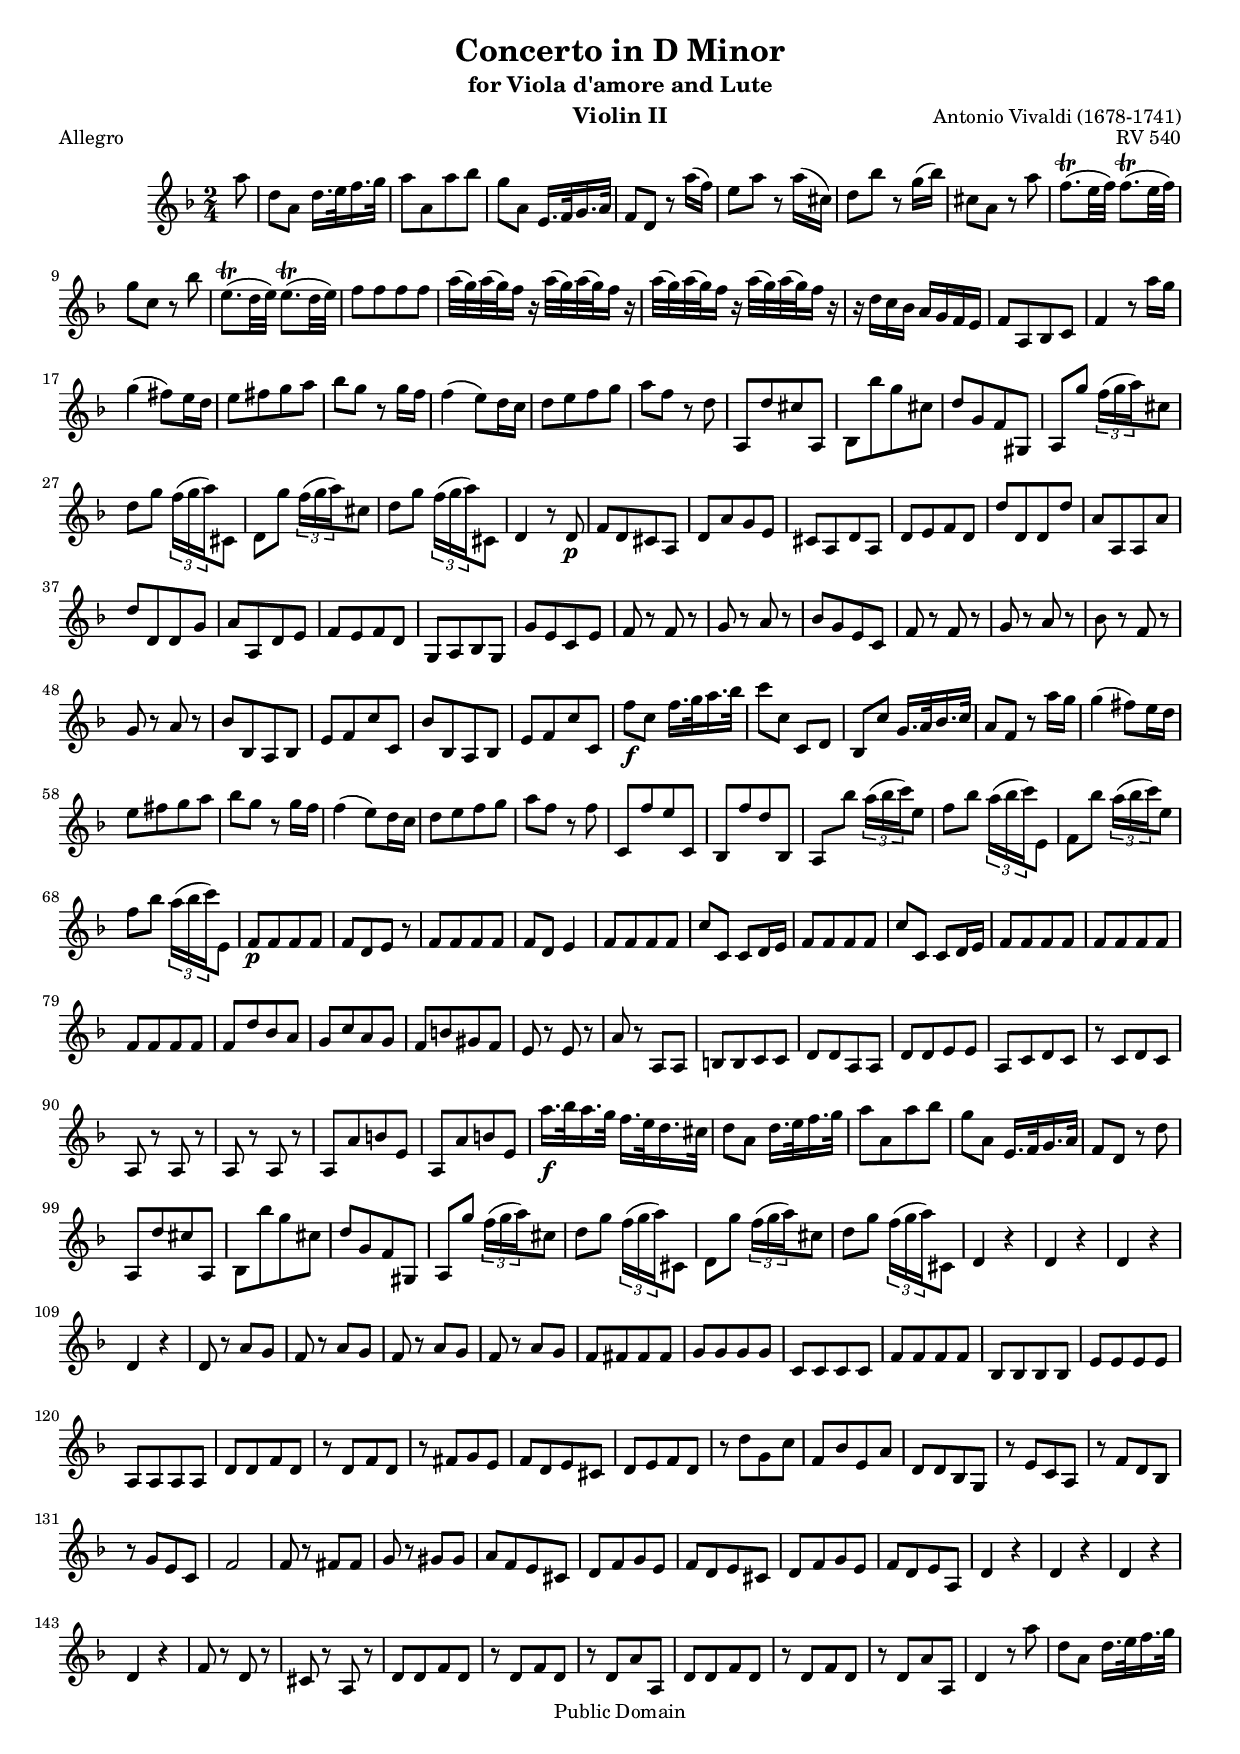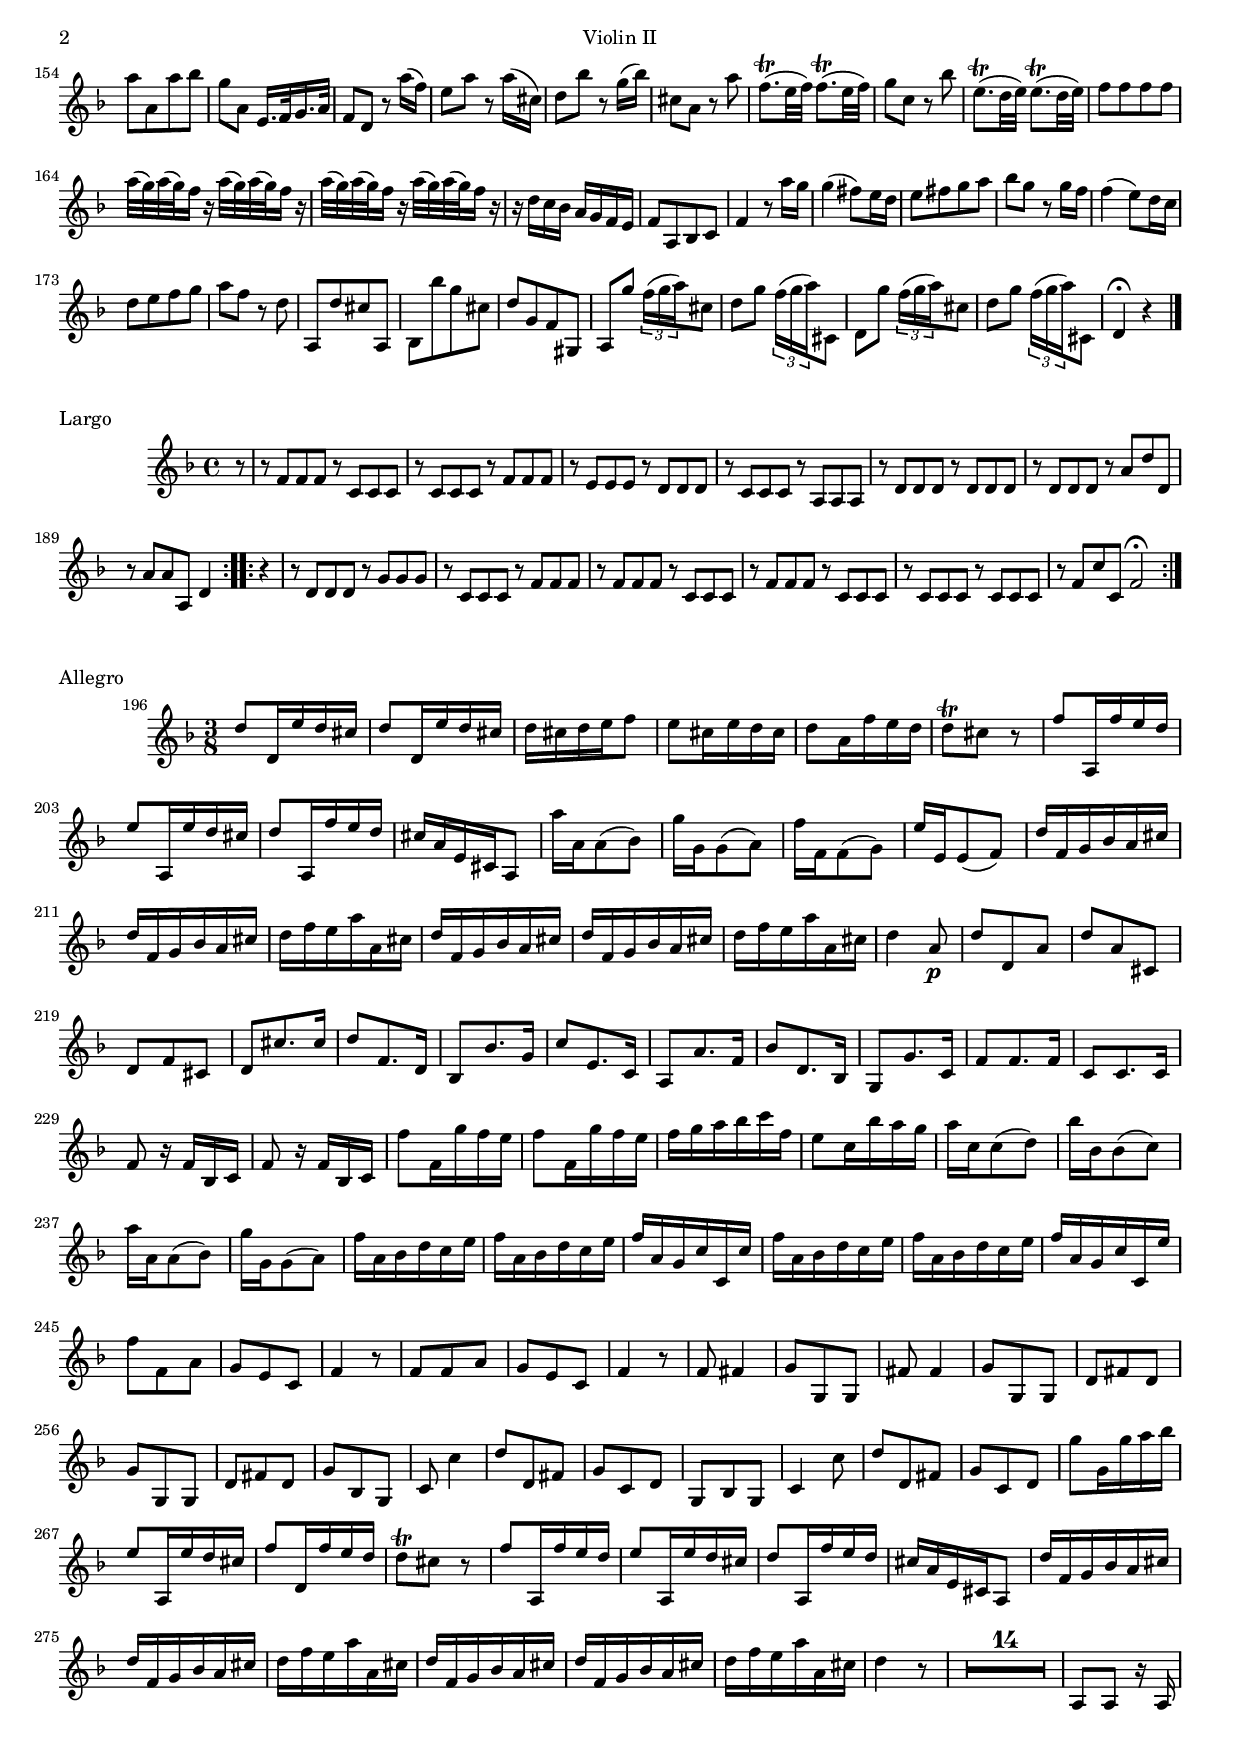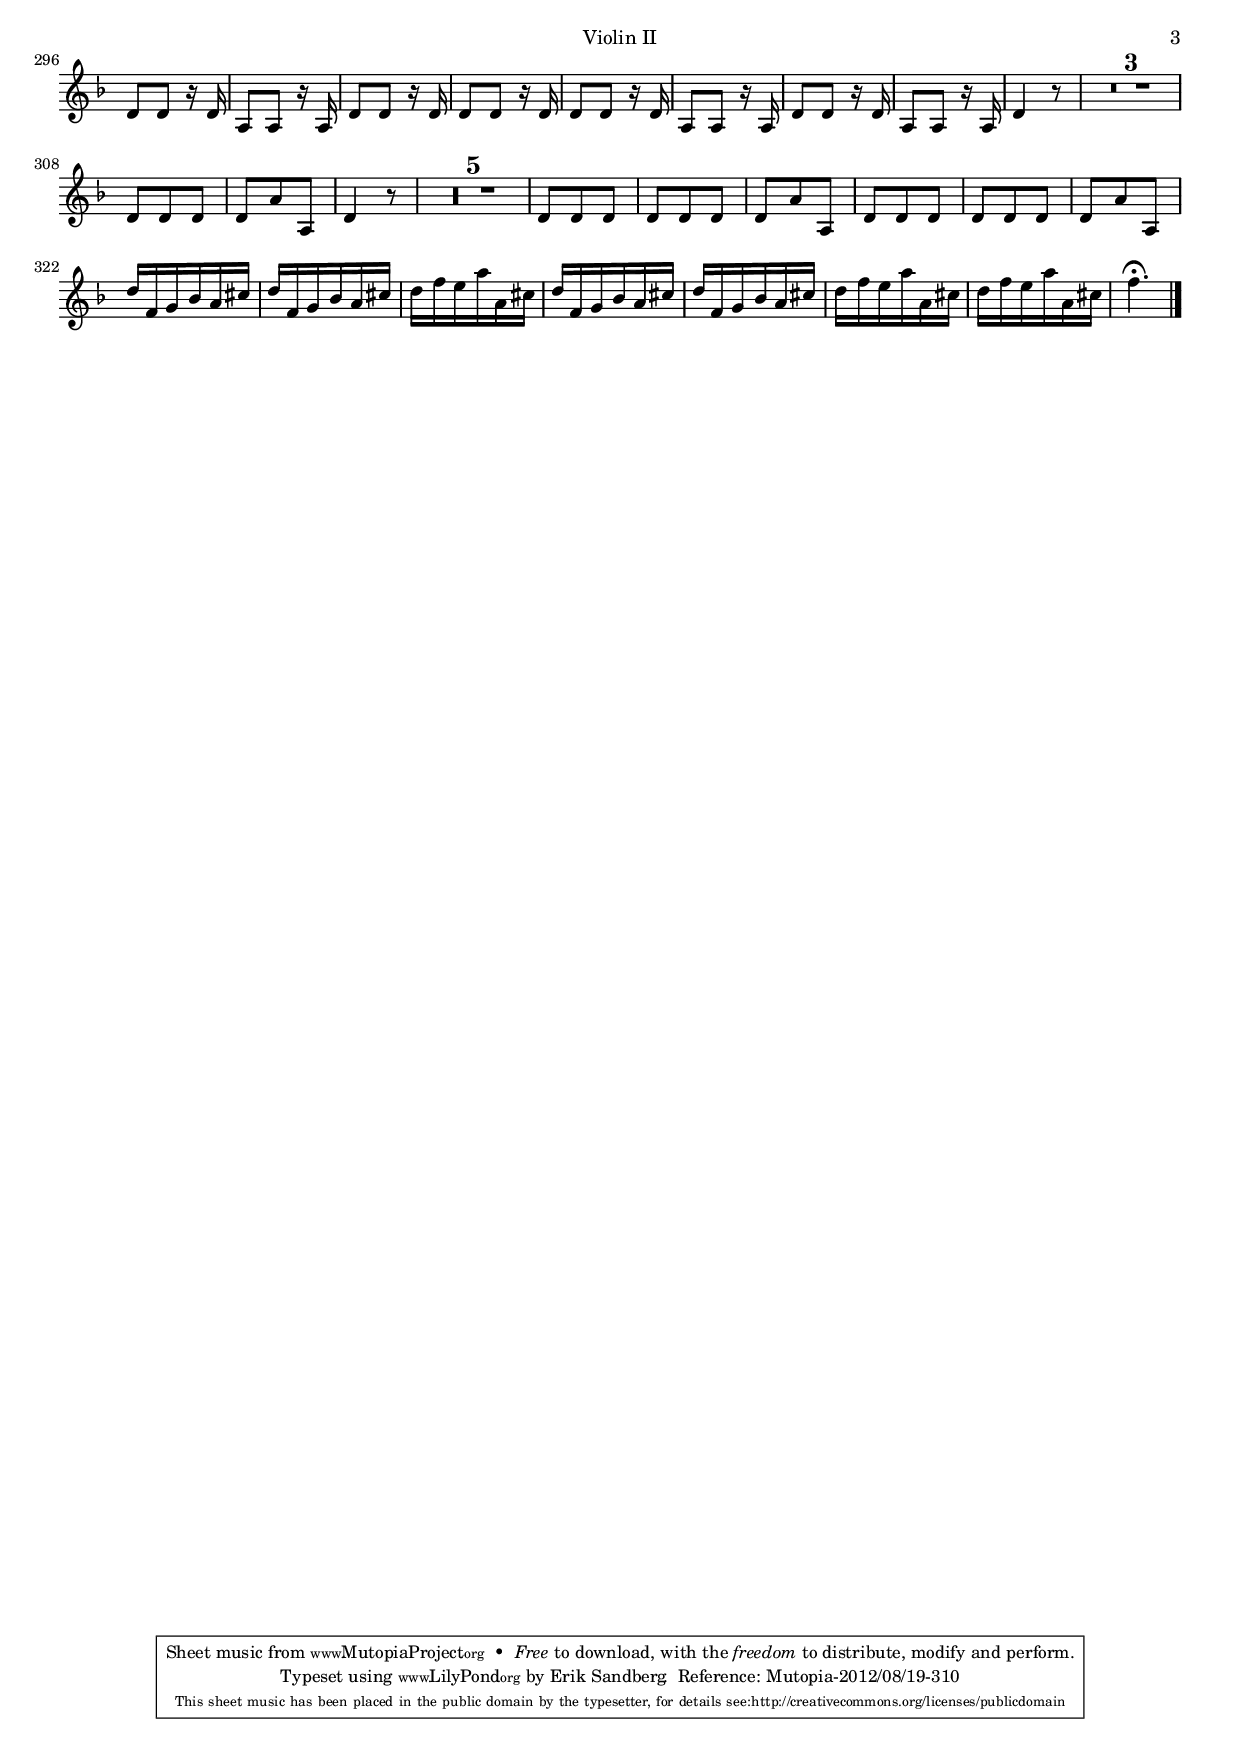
\version "2.14.2"
Instrument = "Violin II"
\include "header.ly"
\version "2.14.2"

IVlnII = \relative c''' {
  \key f \major
  \time 2/4 
  \set Timing.beamExceptions = #'(
    (end . (
      ((1 . 8) . (4))
      ((1 . 16) . (4 4))
    )))

  \partial 8 a8 |
  d,8 a d16. e32 f16. g32 |
  % 2
  a8 a, a' bes |
  % 3
  g a, e16. f32 g16. a32 |
  % 4
  f8 d r8 a''16(  f) |
  % 5
  e8 a r8 a16(  cis,) |
  % 6
  d8 bes' r8 g16(  bes) |
  % 7
  cis,8 a r8 a' |
  % 8
  f8.(^\trill e32  f) f8.(^\trill e32  f) |
  % 9
  g8 c, r8 bes' |
  % 10
  e,8.(^\trill d32  e) e8.(^\trill d32  e) |
  % 11
  f8 f f f |
  % 12
  a32(  g) a(  g) f16 r a32(  g) a(  g) f16 r |
  % 13
  a32(  g) a(  g) f16 r a32(  g) a(  g) f16 r |
  % 14
  r16 d c bes a g f e |
  % 15
  f8 a, bes c |
  % 16
  f4 r8 a'16 g |
  % 17
  g4(  fis8) e16 d |
  % 18
  e8 fis g a |
  % 19
  bes g r8 g16 f |
  % 20
  f4(  e8) d16 c |
  % 21
  d8 e f g |
  % 22
  a f r8 d |
  % 23
  a, d' cis a, |
  % 24
  bes bes'' g cis, |
  % 25
  d g, f gis, |
  % 26
  a g'' \times 2/3 {f16( g  a)} cis,8 |
  % 27
  d g \times 2/3 {f16( g  a)} cis,,8 |
  % 28
  d g' \times 2/3 {f16( g  a)} cis,8 |
  % 29
  d g \times 2/3 {f16( g  a)} cis,,8 |
  % 30
  d4 r8 d8\p |
  % 31
  f d cis a |
  % 32
  d a' g e |
  % 33
  cis a d a |
  % 34
  d e f d |
  % 35
  d' d, d d' |
  % 36
  a a, a a' |
  % 37
  d d, d g |
  % 38
  a a, d e |
  % 39
  f e f d |
  % 40
  g, a bes g |
  % 41
  g' e c e |
  % 42
  f8 r f8 r |
  % 43
  g8 r a8 r |
  % 44
  bes8 g e c |
  % 45
  f8 r f8 r |
  % 46
  g8 r a8 r |
  % 47
  bes8 r f8 r |
  % 48
  g8 r a8 r |
  % 49
  bes8 bes, a bes |
  % 50
  e f c' c, |
  % 51
  bes' bes, a bes |
  % 52
  e f c' c, |
  % 53
  f'\f c f16. g32 a16. bes32 |
  % 54
   c8[ c,]  c,[ d] |
  % 55
  bes c' g16. a32 bes16. c32 |
  % 56
  a8 f r8 a'16 g |
  % 57
  g4(  fis8) e16 d |
  % 58
  e8 fis g a |
  % 59
  bes g r8 g16 f |
  % 60
  f4(  e8) d16 c |
  % 61
  d8 e f g |
  % 62
  a f r8 f |
  % 63
  c, f' e c, |
  % 64
  bes f'' d bes, |
  % 65
  a bes'' \times 2/3 {a16( bes  c)} e,8 |
  % 66
  f bes \times 2/3 {a16( bes  c)} e,,8 |
  % 67
  f bes' \times 2/3 {a16( bes  c)} e,8 |
  % 68
  f bes \times 2/3 {a16( bes  c)} e,,8 |
  % 69
  f\p f f f |
  % 70
  f d e8 r |
  % 71
  f8 f f f |
  % 72
  f d e4 |
  % 73
  f8 f f f |
  % 74
  c' c, c d16 e |
  % 75
  f8 f f f |
  % 76
  c' c, c d16 e |
  % 77
  f8 f f f |
  % 78
  f f f f |
  % 79
  f f f f |
  % 80
  f d' bes a |
  % 81
  g c a g |
  % 82
  f b gis f |
  % 83
  e8 r e8 r |
  % 84
  a8 r a,8 a |
  % 85
  b b c c |
  % 86
  d d a a |
  % 87
  d d e e |
  % 88
  a, c d c |
  % 89
  r8 c d c |
  % 90
  a8 r a8 r |
  % 91
  a8 r a8 r |
  % 92
  a8 a' b e, |
  % 93
  a, a' b e, |
  % 94
  a'16.\f bes32 a16. g32 f16. e32 d16. cis32 |
  % 95
  d8 a d16. e32 f16. g32 |
  % 96
  a8 a, a' bes |
  % 97
  g a, e16. f32 g16. a32 |
  % 98
  f8 d r8 d' |
  % 99
  a, d' cis a, |
  % 100
  bes bes'' g cis, |
  % 101
  d g, f gis, |
  % 102
  a g'' \times 2/3 {f16( g  a)} cis,8 |
  % 103
  d g \times 2/3 {f16( g  a)} cis,,8 |
  % 104
  d g' \times 2/3 {f16( g  a)} cis,8 |
  % 105
  d g \times 2/3 {f16( g  a)} cis,,8 |
  % 106
  d4 r4 |
  % 107
  d4 r4 |
  % 108
  d4 r4 |
  % 109
  d4 r4 |
  % 110
  d8 r a'8 g |
  % 111
  f8 r a8 g |
  % 112
  f8 r a8 g |
  % 113
  f8 r a8 g |
  % 114
  f fis fis fis |
  % 115
  g g g g |
  % 116
  c,8 c c c |
  % 117
  f f f f |
  % 118
  bes,8 bes bes bes |
  % 119
  e e e e |
  % 120
  a,8 a a a |
  % 121
  d d f d |
  % 122
  r8 d f d |
  % 123
  r8 fis g e |
  % 124
  f d e cis |
  % 125
  d e f d |
  % 126
  r8 d' g, c |
  % 127
  f, bes e, a |
  % 128
  d, d bes g |
  % 129
  r8 e' c a |
  % 130
  r8 f' d bes |
  % 131
  r8 g' e c |
  % 132
  f2 |
  % 133
  f8 r fis8 fis |
  % 134
  g8 r gis8 gis |
  % 135
  a f e cis |
  % 136
  d f g e |
  % 137
  f d e cis |
  % 138
  d f g e |
  % 139
  f d e a, |
  % 140
  d4 r | d r | d r | d r | f8 r d r |
  % 145
  cis8 r a8 r |
  % 146
  d8 d f d |
  % 147
  r8 d f d |
  % 148
  r8 d a' a, |
  % 149
  d d f d |
  % 150
  r8 d f d |
  % 151
  r8 d a' a, |
  % 152
  d4 r8 a''8 |
  % 153
  d, a d16. e32 f16. g32 |
  % 154
  a8 a, a' bes |
  % 155
  g a, e16. f32 g16. a32 |
  % 156
  f8 d r8 a''16(  f) |
  % 157
  e8 a r8 a16(  cis,) |
  % 158
  d8 bes' r8 g16(  bes) |
  % 159
  cis,8 a r8 a' |
  % 160
  f8.(^\trill e32  f) f8.(^\trill e32  f) |
  % 161
  g8 c, r8 bes' |
  % 162
  e,8.(^\trill d32  e) e8.(^\trill d32  e) |
  % 163
  f8 f f f |
  % 164
  a32(  g) a(  g) f16 r a32(  g) a(  g) f16 r |
  % 165
  a32(  g) a(  g) f16 r a32(  g) a(  g) f16 r |
  % 166
  r16 d c bes a g f e |
  % 167
  f8 a, bes c |
  % 168
  f4 r8 a'16 g |
  % 169
  g4(  fis8) e16 d |
  % 170
  e8 fis g a |
  % 171
  bes g r8 g16 f |
  % 172
  f4(  e8) d16 c |
  % 173
  d8 e f g |
  % 174
  a f r8 d |
  % 175
  a, d' cis a, |
  % 176
  bes bes'' g cis, |
  % 177
  d g, f gis, |
  % 178
  a g'' \times 2/3 {f16( g  a)} cis,8 |
  % 179
  d g \times 2/3 {f16( g  a)} cis,,8 |
  % 180
  d g' \times 2/3 {f16( g  a)} cis,8 |
  % 181
  d g \times 2/3 {f16( g  a)} cis,,8 |
  % 182
  d4^\fermata r \bar "|."
}

\version "2.14.2"

IIVln = \relative c' {
  \key f \major
  \time 4/4
  \repeat "volta" 2 {
  \partial 8 r8 |
  \set Score.currentBarNumber = #183
  r8 f f f r8 c c c |
  % 184
  r8 c c c r8 f f f |
  % 185
  r8 e e e r8 d d d |
  % 186
  r8 c c c r8 a a a |
  % 187
  r8 d d d r8 d d d |
  % 188
  r8 d d d r8 a' d d, |
  % 189
  r8 a' a a, d4
  }
  \repeat "volta" 2 {
  r4 |
  r8 d8 d d r8 g g g |
  % 198
  r8 c, c c r8 f f f |
  % 199
  r8 f f f r8 c c c |
  % 200
  r8 f f f r8 c c c |
  % 201
  r8 c c c r8 c c c |
  % 202
  r8 f c' c, f2^\fermata
  }
}

\version "2.14.2"

IIIVlnII = \relative c'' {
  \key f \major
  \time 3/8
  \set Score.skipBars = ##t
  \set Score.currentBarNumber = #196

  d8 d,16 e' d cis |
  % 197
  d8 d,16 e' d cis |
  % 198
  d cis d e f8 |
  % 199
  e8 cis16 e d cis |
  % 200
  d8 a16 f' e d |
  % 201
  d8^\trill cis r |
  % 202
  f a,,16 f'' e d |
  % 203
  e8 a,,16 e'' d cis |
  % 204
  d8 a,16 f'' e d |
  % 205
  cis a e cis a8 |
  % 206
  a''16 a, a8(  bes) |
  % 207
  g'16 g, g8(  a) |
  % 208
  f'16 f, f8(  g) |
  % 209
  e'16 e, e8(  f) |
  % 210
  d'16 f, g bes a cis |
  % 211
  d f, g bes a cis |
  % 212
  d f e a a, cis |
  % 213
  d f, g bes a cis |
  % 214
  d f, g bes a cis |
  % 215
  d f e a a, cis |
  % 216
  d4 a8\p |
  % 217
  d d, a' |
  % 218
  d a cis, |
  % 219
  d f cis |
  % 220
  d cis'8. cis16 |
  % 221
  d8 f,8. d16 |
  % 222
  bes8 bes'8. g16 |
  % 223
  c8 e,8. c16 |
  % 224
  a8 a'8. f16 |
  % 225
  bes8 d,8. bes16 |
  % 226
  g8 g'8. c,16 |
  % 227
  f8 f8. f16 |
  % 228
  c8 c8. c16 |
  % 229
  f8 r16 f bes, c |
  % 230
  f8 r16 f bes, c |
  % 231
  f'8 f,16 g' f e |
  % 232
  f8 f,16 g' f e |
  % 233
  f g a bes c f, |
  % 234
  e8 c16 bes' a g |
  % 235
  a c, c8(  d) |
  % 236
  bes'16 bes, bes8(  c) |
  % 237
  a'16 a, a8(  bes) |
  % 238
  g'16 g, g8(  a) |
  % 239
  f'16 a, bes d c e |
  % 240
  f a, bes d c e |
  % 241
  f a, g c c, c' |
  % 242
  f a, bes d c e |
  % 243
  f a, bes d c e |
  % 244
  f a, g c c, e' |
  % 245
  f8 f, a |
  % 246
  g e c |
  % 247
  f4 r8 |
  % 248
  f8 f a |
  % 249
  g e c |
  % 250
  f4 r8 |
  % 251
  f8 fis4 |
  % 252
  g8 g, g |
  % 253
  fis' fis4 |
  % 254
  g8 g, g |
  % 255
  d' fis d |
  % 256
  g g, g |
  % 257
  d' fis d |
  % 258
  g bes, g |
  % 259
  c c'4 |
  % 260
  d8 d, fis |
  % 261
  g c, d |
  % 262
  g, bes g |
  % 263
  c4 c'8 |
  % 264
  d d, fis |
  % 265
  g c, d |
  % 266
  g' g,16 g' a bes |
  % 267
  e,8 a,,16 e'' d cis |
  % 268
  f8 d,16 f' e d |
  % 269
  d8^\trill cis r8 |
  % 270
  f a,,16 f'' e d |
  % 271
  e8 a,,16 e'' d cis |
  % 272
  d8 a,16 f'' e d |
  % 273
  cis a e cis a8 |
  % 274
  d'16 f, g bes a cis |
  % 275
  d f, g bes a cis |
  % 276
  d f e a a, cis |
  % 277
  d f, g bes a cis |
  % 278
  d f, g bes a cis |
  % 279
  d f e a a, cis |
  % 280
  d4 r8 |
  % 281 
  R4.*14 |
  % 295
  a,8 a r16 a |
  % 296
  d8 d r16 d |
  % 297
  a8 a r16 a |
  % 298
  d8 d r16 d |
  % 299
  d8 d r16 d |
  % 300
  d8 d r16 d |
  % 301
  a8 a r16 a |
  % 302
  d8 d r16 d |
  % 303
  a8 a r16 a |
  % 304
  d4 r8 |
  % 305
  R4.*3 |
  % 308
  d8 d d |
  % 309
  d a' a, |
  % 310
  d4 r8 |
  % 311
  R4.*5 |
  % 316
  d8 d d |
  % 317
  d d d |
  % 318
  d a' a, |
  % 319
  d d d |
  % 320
  d d d |
  % 321
  d a' a, |
  % 322
  d'16 f, g bes a cis |
  % 323
  d f, g bes a cis |
  % 324
  d f e a a, cis |
  % 325
  d f, g bes a cis |
  % 326
  d f, g bes a cis |
  % 327
  d f e a a, cis |
  % 328
  d f e a a, cis |
  % 329
  f4.^\fermata \bar "|."
}


#(set-global-staff-size 17)

\score {
  \context Staff=A \IVlnII
  \header { piece = "Allegro" opus = "RV 540" }
  \layout {}
}

\score {
  \context Staff=A \IIVln
  \header { piece = "Largo" }
  \layout {}
}

\score {
  \context Staff=A \IIIVlnII
  \header { piece = "Allegro" }
  \layout {}
}
